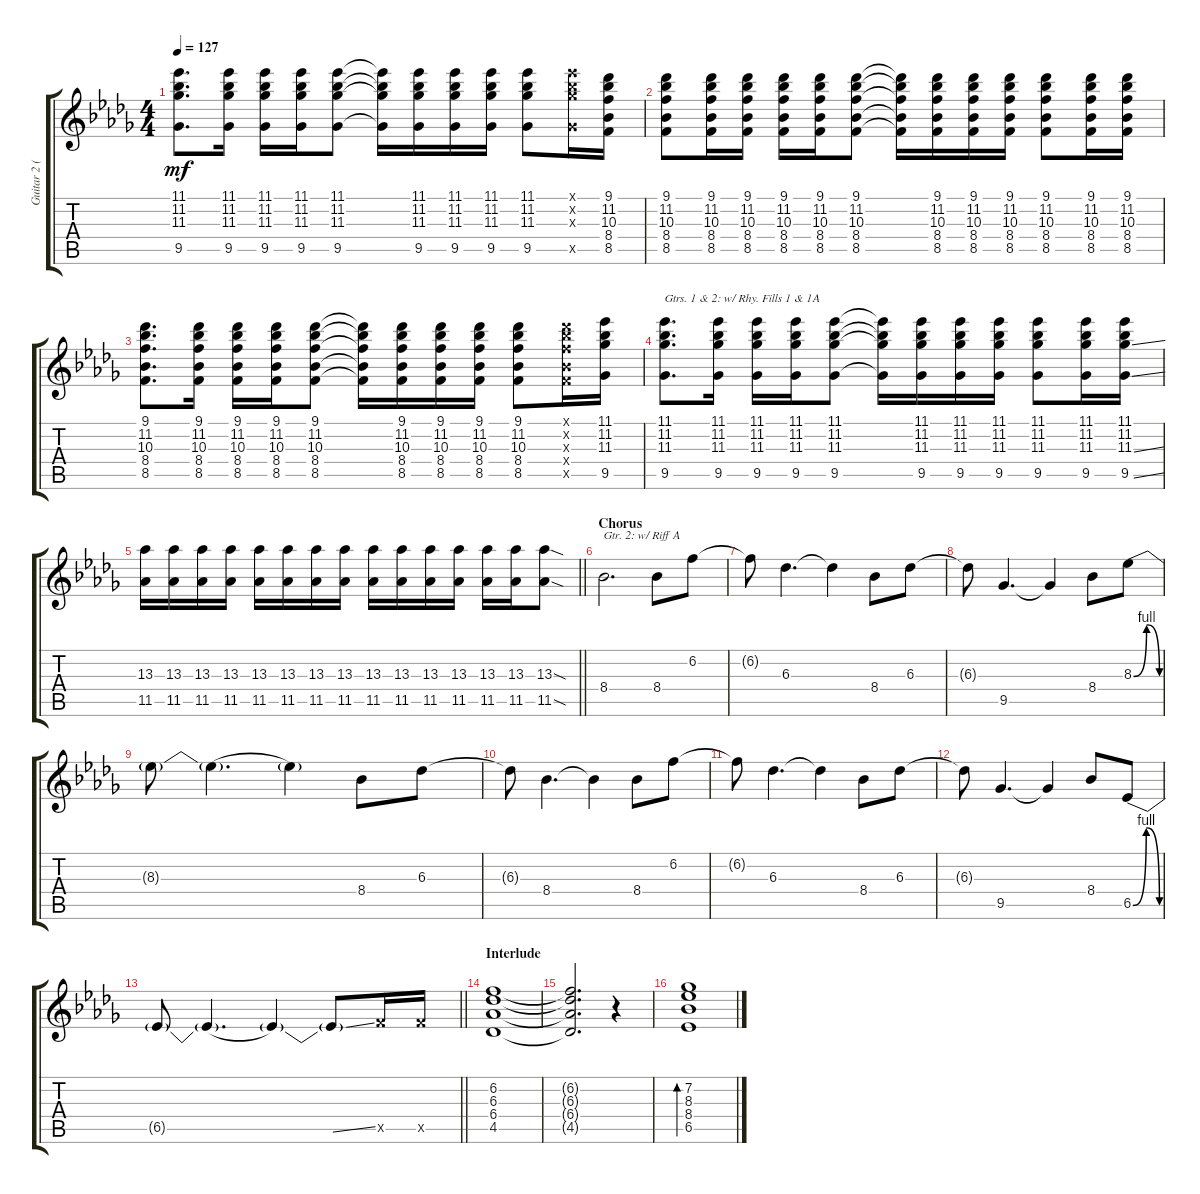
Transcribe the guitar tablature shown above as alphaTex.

\track ("Guitar 2 (dist.)" "Guitar 2 (") {instrument distortionguitar}
\staff {score tabs}
\tuning (E4 B3 G3 D3 A2 E2) {hide}
\ts (4 4)
\tempo 127
\clef g2
\ks bbminor
(11.1 11.2 11.3 9.5).8{d dy mf} (11.1 11.2 11.3 9.5).16 (11.1 11.2 11.3 9.5).16 (11.1 11.2 11.3 9.5).16 (11.1 11.2 11.3 9.5).8 (11.1{t} 11.2{t} 11.3{t} 9.5{t}).16 (11.1 11.2 11.3 9.5).16 (11.1 11.2 11.3 9.5).16 (11.1 11.2 11.3 9.5).16 (11.1 11.2 11.3 9.5).8 (11.1{x} 11.2{x} 11.3{x} 9.5{x}).16 (9.1 11.2 10.3 8.4 8.5).16 |
(9.1 11.2 10.3 8.4 8.5).8 (9.1 11.2 10.3 8.4 8.5).16 (9.1 11.2 10.3 8.4 8.5).16 (9.1 11.2 10.3 8.4 8.5).16 (9.1 11.2 10.3 8.4 8.5).16 (9.1 11.2 10.3 8.4 8.5).8 (9.1{t} 11.2{t} 10.3{t} 8.4{t} 8.5{t}).16 (9.1 11.2 10.3 8.4 8.5).16 (9.1 11.2 10.3 8.4 8.5).16 (9.1 11.2 10.3 8.4 8.5).16 (9.1 11.2 10.3 8.4 8.5).8 (9.1 11.2 10.3 8.4 8.5).16 (9.1 11.2 10.3 8.4 8.5).16 |
(9.1 11.2 10.3 8.4 8.5).8{d} (9.1 11.2 10.3 8.4 8.5).16 (9.1 11.2 10.3 8.4 8.5).16 (9.1 11.2 10.3 8.4 8.5).16 (9.1 11.2 10.3 8.4 8.5).8 (9.1{t} 11.2{t} 10.3{t} 8.4{t} 8.5{t}).16 (9.1 11.2 10.3 8.4 8.5).16 (9.1 11.2 10.3 8.4 8.5).16 (9.1 11.2 10.3 8.4 8.5).16 (9.1 11.2 10.3 8.4 8.5).8 (9.1{x} 11.2{x} 10.3{x} 8.4{x} 8.5{x}).16 (11.1 11.2 11.3 9.5).16 |
(11.1 11.2 11.3 9.5).8{d txt "Gtrs. 1 & 2: w/ Rhy. Fills 1 & 1A"} (11.1 11.2 11.3 9.5).16 (11.1 11.2 11.3 9.5).16 (11.1 11.2 11.3 9.5).16 (11.1 11.2 11.3 9.5).8 (11.1{t} 11.2{t} 11.3{t} 9.5{t}).16 (11.1 11.2 11.3 9.5).16 (11.1 11.2 11.3 9.5).16 (11.1 11.2 11.3 9.5).16 (11.1 11.2 11.3 9.5).8 (11.1 11.2 11.3 9.5).16 (11.1 11.2 11.3{ss} 9.5{ss}).16 |
\barLineRight lightlight
(13.3 11.5).16 (13.3 11.5).16 (13.3 11.5).16 (13.3 11.5).16 (13.3 11.5).16 (13.3 11.5).16 (13.3 11.5).16 (13.3 11.5).16 (13.3 11.5).16 (13.3 11.5).16 (13.3 11.5).16 (13.3 11.5).16 (13.3 11.5).16 (13.3 11.5).16 (13.3{sod} 11.5{sod}).8 |
\section ("" "Chorus")
8.4.2{d txt "Gtr. 2: w/ Riff A"} 8.4.8 6.2.8 |
6.2{t}.8 6.3.4{d} 6.3{t}.4 8.4.8 6.3.8 |
6.3{t}.8 9.5.4{d} 9.5{t}.4 8.4.8 8.3{be (bendrelease 0 0 9 4 30 4 60 0)}.8 |
8.3{t}.8 8.3{be (hold 0 0 60 0) t}.4{d} 8.3{t}.4 8.4.8 6.3.8 |
6.3{t}.8 8.4.4{d} 8.4{t}.4 8.4.8 6.2.8 |
6.2{t}.8 6.3.4{d} 6.3{t}.4 8.4.8 6.3.8 |
6.3{t}.8 9.5.4{d} 9.5{t}.4 8.4.8 6.5{be (bendrelease 0 0 8 4 30 4 60 0)}.8 |
\barLineRight lightlight
6.5{t}.8 6.5{be (hold 0 0 60 0) t}.4{d} 6.5{t}.4 6.5{ss t}.8 8.5{x}.16 8.5{x}.16 |
\section ("" "Interlude")
(6.2 6.3 6.4 4.5).1{volume 5} |
(6.2{t} 6.3{t} 6.4{t} 4.5{t}).2{d} r.4 |
(7.2 8.3 8.4 6.5).1{bd 240}
